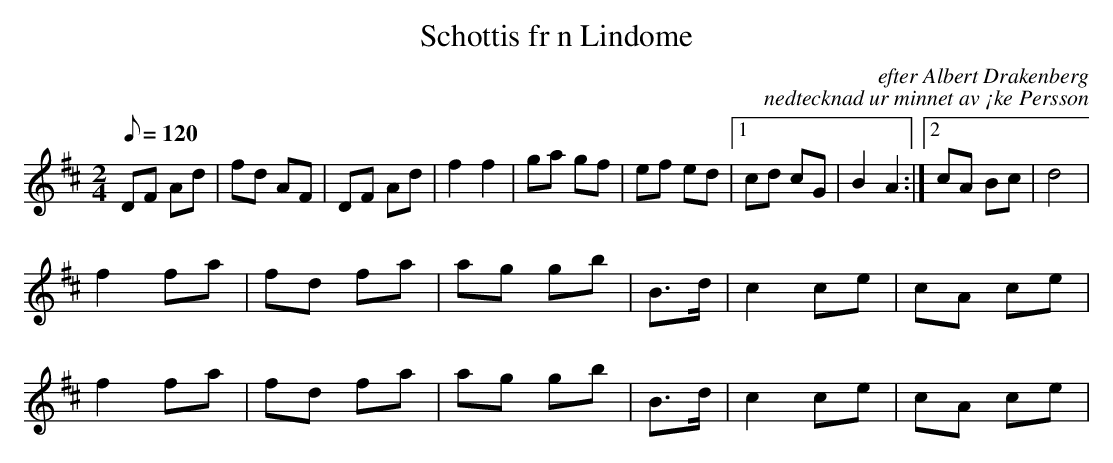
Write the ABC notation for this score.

X:1
T:Schottis fr n Lindome
C:efter Albert Drakenberg
C:nedtecknad ur minnet av ¡ke Persson
M:2/4
L:1/8
K:D
Q:120
DF Ad | fd AF | DF Ad | f2 f2 | ga gf | ef ed |1 cd cG | B2 A2 :|2 cA Bc | d4 |
f2 fa | fd fa | ag gb | B>d | c2 ce | cA ce |
f2 fa | fd fa | ag gb | B>d | c2 ce | cA ce |
